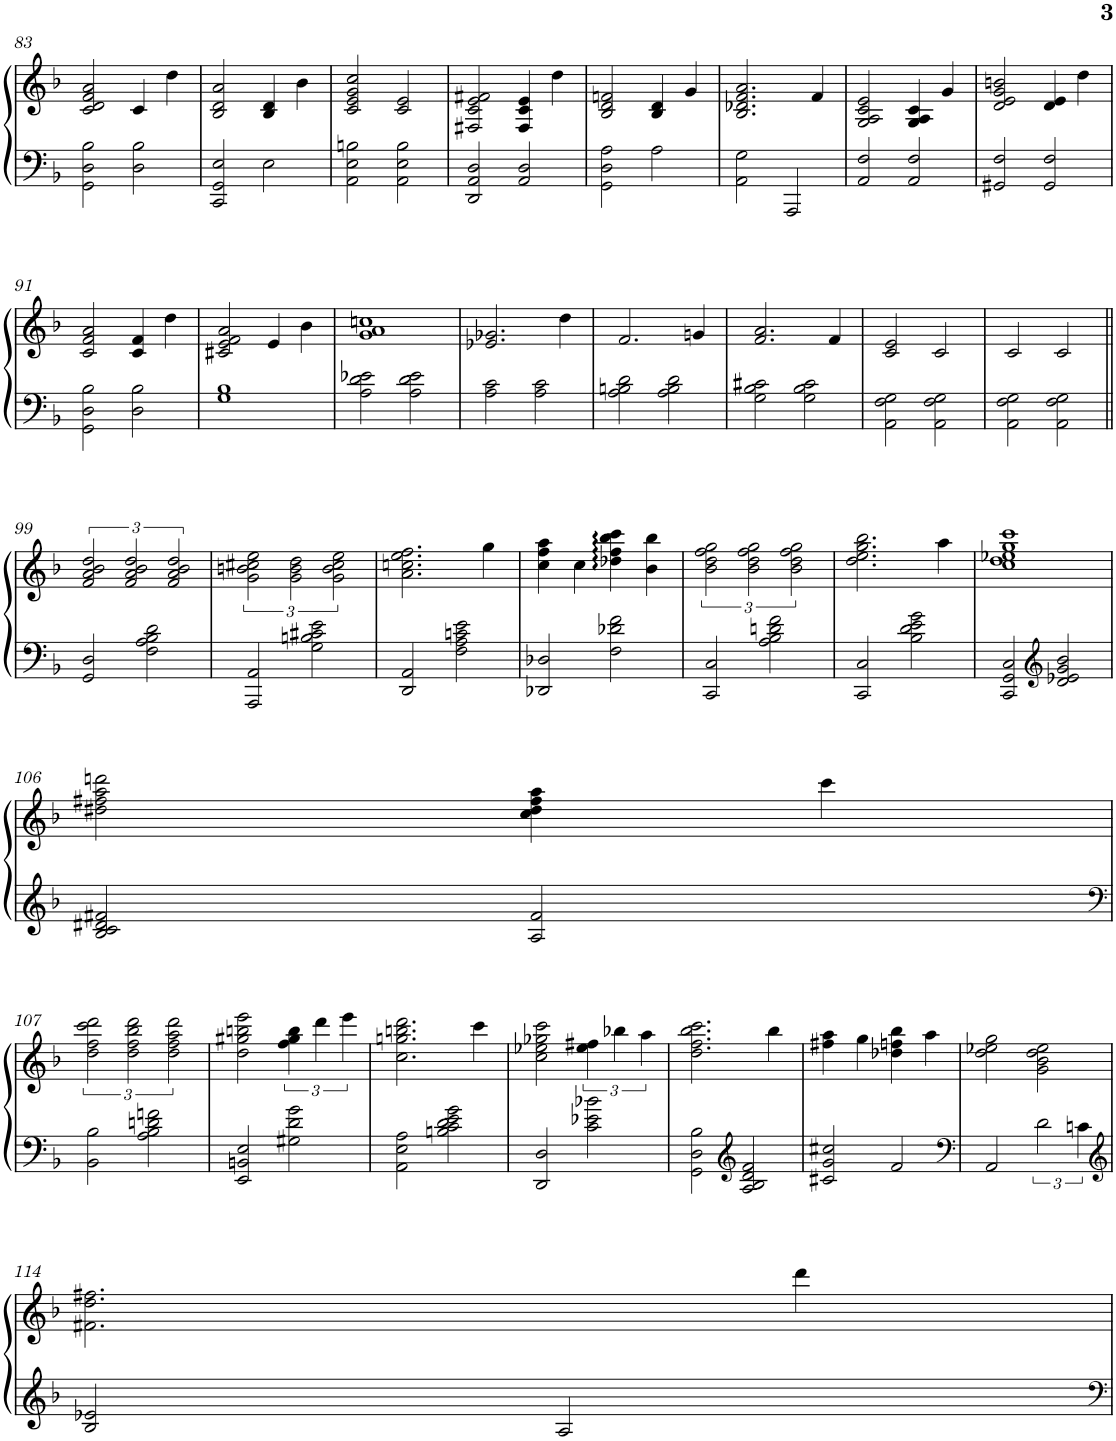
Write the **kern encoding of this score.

**kern	**kern
*part1	*part1
*staff2	*staff1
*I"Piano	*
*I'Pno.	*
!!LO:PB:g=z
*clefF4	*clefG2
*k[b-]	*k[b-]
*M4/4	*M4/4
*met(c)	*met(c)
=83	=83
2GG\ 2D\ 2B-\	2c/ 2d/ 2f/ 2a/
2D\ 2B-\	4c/
.	4dd\
=84	=84
2CC/ 2GG/ 2E/	2B-/ 2d/ 2a/
2E\	4B-/ 4d/
.	4b-\
=85	=85
2AA\ 2E\ 2Bn\	2c/ 2e/ 2g/ 2cc/
2AA\ 2E\ 2B\	2c/ 2e/
=86	=86
2DD/ 2AA/ 2D/	2F#X/ 2c/ 2e/ 2f#X/
2AA/ 2D/	4F#/ 4c/ 4e/
.	4dd\
=87	=87
2GG\ 2D\ 2A\	2B-/ 2d/ 2fn/
2A\	4B-/ 4d/
.	4g/
=88	=88
2AA\ 2G\	2.B-/ 2.d-X/ 2.f/ 2.a/
2AAA/	.
.	4f/
=89	=89
2AA/ 2F/	2G/ 2A/ 2c/ 2e/
2AA/ 2F/	4G/ 4A/ 4c/
.	4g/
=90	=90
2GG#X/ 2F/	2d/ 2e/ 2g/ 2bn/
2GG#/ 2F/	4d/ 4e/
.	4dd\
!!LO:LB:g=z
=91	=91
2GG\ 2D\ 2B-\	2c/ 2f/ 2a/
2D\ 2B-\	4c/ 4f/
.	4dd\
=92	=92
1G 1B-	2c#X/ 2e/ 2f/ 2a/
.	4e/
.	4b-\
=93	=93
2A\ 2d\ 2e-X\	1g 1a 1ccn
2A\ 2d\ 2e-\	.
=94	=94
2A\ 2c\	2.e-X/ 2.g-X/
2A\ 2c\	.
.	4dd\
=95	=95
2A\ 2Bn\ 2d\	2.f/
2A\ 2B\ 2d\	.
.	4gn/
=96	=96
2G\ 2B-\ 2c#X\	2.f/ 2.a/
2G\ 2B-\ 2c#\	.
.	4f/
=97	=97
2AA\ 2F\ 2G\	2c/ 2e/
2AA\ 2F\ 2G\	2c/
=98	=98
2AA\ 2F\ 2G\	2c/
2AA\ 2F\ 2G\	2c/
!!LO:LB:g=z
=99||	=99||
2GG/ 2D/	3f/ 3a/ 3b-/ 3dd/
.	3f/ 3a/ 3b-/ 3dd/
2F\ 2A\ 2B-\ 2d\	.
.	3f/ 3a/ 3b-/ 3dd/
=100	=100
2AAA/ 2AA/	3g\ 3bn\ 3cc#X\ 3ee\
.	3g\ 3b\ 3dd\
2G\ 2Bn\ 2c#X\ 2e\	.
.	3g\ 3b\ 3cc#\ 3ee\
=101	=101
2DD/ 2AA/	2.a\ 2.ccn\ 2.ee\ 2.ff\
2F\ 2A\ 2cn\ 2e\	.
.	4gg\
=102	=102
2DD-X/ 2D-X/	4cc\ 4ff\ 4aa\
.	4cc\
2F\ 2d-X\ 2f\	4dd-X\ 4ff\ 4bb-\ 4ccc\
.	4b-\ 4bb-\
=103	=103
2CC/ 2C/	3b-\ 3dd\ 3ff\ 3gg\
.	3b-\ 3dd\ 3ff\ 3gg\
2A\ 2B-\ 2dn\ 2f\	.
.	3b-\ 3dd\ 3ff\ 3gg\
=104	=104
2CC/ 2C/	2.dd\ 2.ee\ 2.gg\ 2.bb-\
2B-\ 2d\ 2e\ 2g\	.
.	4aa\
=105	=105
2CC/ 2GG/ 2C/	1cc 1dd 1ee-X 1gg 1ccc
*clefG2	*
2d/ 2e-X/ 2g/ 2b-/	.
!!LO:LB:g=z
=106	=106
2B-/ 2c/ 2d#X/ 2f#X/	2dd#X\ 2ff#X\ 2aa\ 2dddn\
2A/ 2f#/	4cc\ 4dd#\ 4ff#\ 4aa\
.	4ccc\
!!LO:LB:g=z
=107	=107
*clefF4	*
2BB-\ 2B-\	3dd\ 3ff\ 3ccc\ 3ddd\
.	3dd\ 3ff\ 3bb-\ 3ddd\
2A\ 2B-\ 2dn\ 2fn\	.
.	3dd\ 3ff\ 3aa\ 3ddd\
=108	=108
2EE/ 2BBn/ 2E/	2dd\ 2gg#X\ 2bbn\ 2eee\
2G#X\ 2d\ 2g\	6ff\ 6gg#\ 6bb\
.	6ddd\
.	6eee\
=109	=109
2AA\ 2E\ 2A\	2.cc\ 2.ggn\ 2.bbn\ 2.ddd\
2Bn\ 2c\ 2d\ 2e\ 2g\	.
.	4ccc\
=110	=110
2DD/ 2D/	2cc\ 2ee-X\ 2gg-X\ 2ccc\
2c\ 2e-X\ 2b-X\	6ee-\ 6ff#X\
.	6bb-X\
.	6aa\
=111	=111
2GG\ 2D\ 2B-\	2.dd\ 2.ff\ 2.bb-\ 2.ccc\
*clefG2	*
2A/ 2B-/ 2d/ 2f/	.
.	4bb-\
=112	=112
2c#X/ 2g/ 2cc#X/	4ff#X\ 4aa\
.	4gg\
2f/	4dd-X\ 4ffn\ 4bb-\
.	4aa\
=113	=113
*clefF4	*
2AA/	2dd\ 2ee-X\ 2gg\
3d\	2g\ 2b-\ 2dd\ 2ee-\
6cn\	.
!!LO:LB:g=z
=114	=114
*clefG2	*
2B-/ 2e-X/	2.f#X\ 2.dd\ 2.ff#X\
2A/	.
.	4ddd\
=	=
*-	*-
